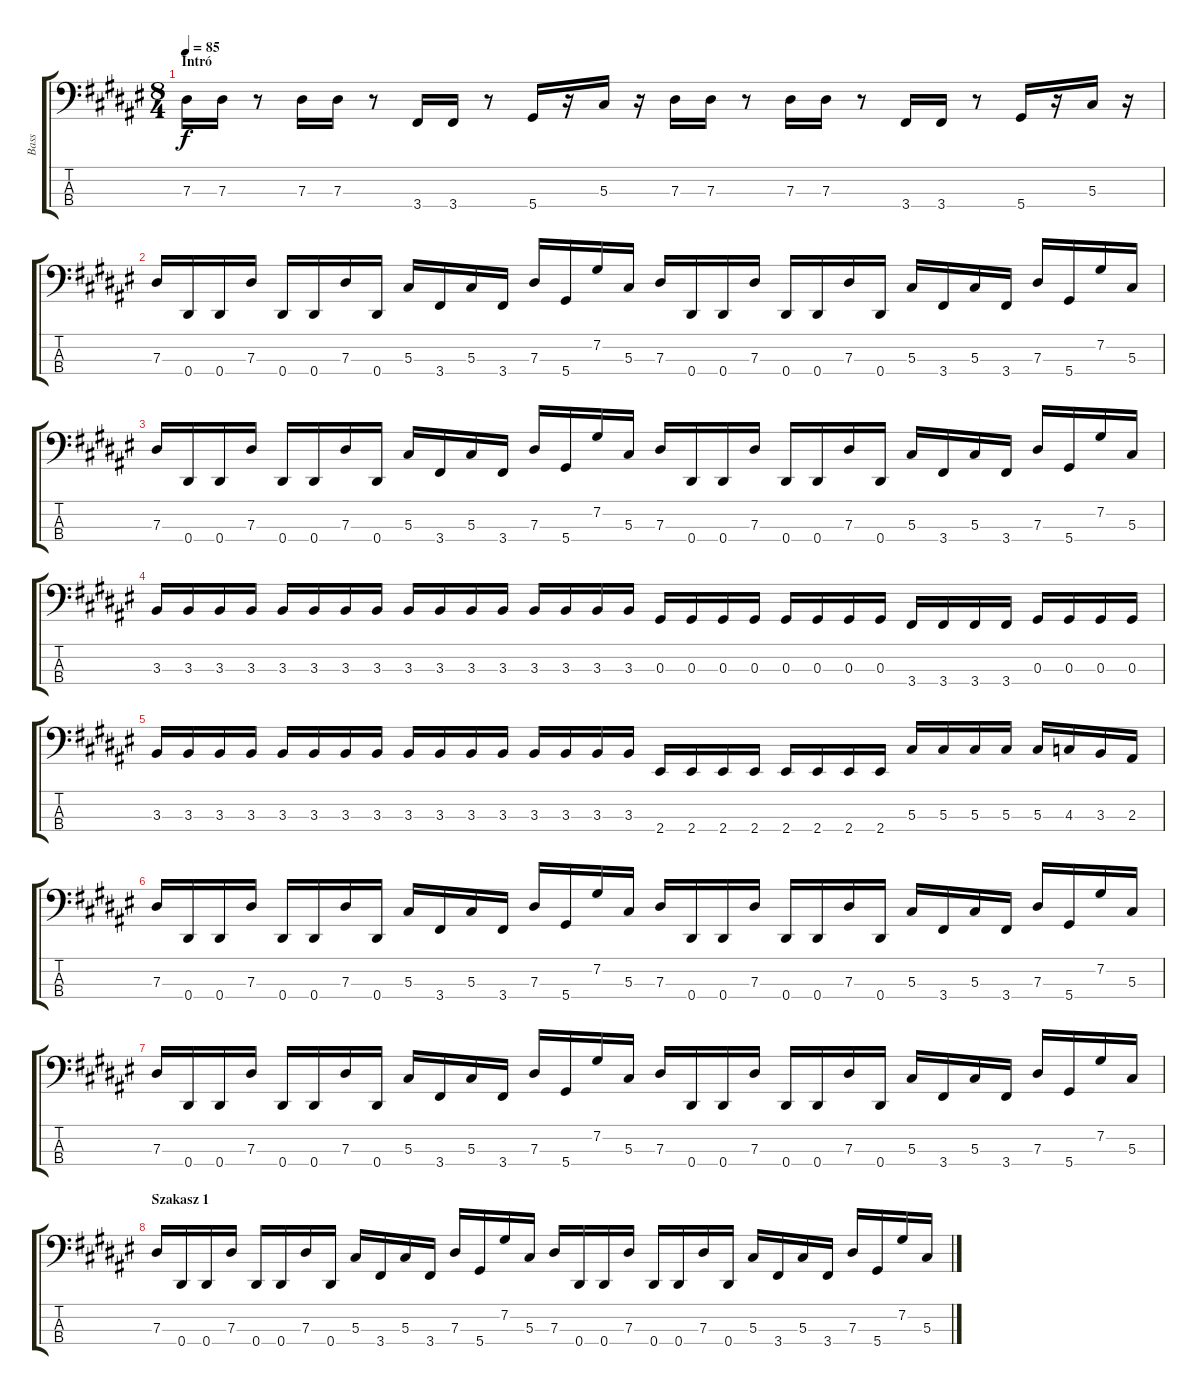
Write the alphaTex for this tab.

\track ("Bass" "Bass") {instrument electricbassfinger}
\staff {score tabs}
\tuning (Gb2 Db2 Ab1 Eb1) {hide}
\ts (8 4)
\section ("" "Intró")
\tempo 85
\clef f4
\ks d#minor
7.3.16{dy f instrument electricbassfinger} 7.3.16 r.8 7.3.16 7.3.16 r.8 3.4.16 3.4.16 r.8 5.4.16 r.16 5.3.16 r.16 7.3.16 7.3.16 r.8 7.3.16 7.3.16 r.8 3.4.16 3.4.16 r.8 5.4.16 r.16 5.3.16 r.16 |
7.3.16 0.4.16 0.4.16 7.3.16 0.4.16 0.4.16 7.3.16 0.4.16 5.3.16 3.4.16 5.3.16 3.4.16 7.3.16 5.4.16 7.2.16 5.3.16 7.3.16 0.4.16 0.4.16 7.3.16 0.4.16 0.4.16 7.3.16 0.4.16 5.3.16 3.4.16 5.3.16 3.4.16 7.3.16 5.4.16 7.2.16 5.3.16 |
7.3.16 0.4.16 0.4.16 7.3.16 0.4.16 0.4.16 7.3.16 0.4.16 5.3.16 3.4.16 5.3.16 3.4.16 7.3.16 5.4.16 7.2.16 5.3.16 7.3.16 0.4.16 0.4.16 7.3.16 0.4.16 0.4.16 7.3.16 0.4.16 5.3.16 3.4.16 5.3.16 3.4.16 7.3.16 5.4.16 7.2.16 5.3.16 |
3.3.16 3.3.16 3.3.16 3.3.16 3.3.16 3.3.16 3.3.16 3.3.16 3.3.16 3.3.16 3.3.16 3.3.16 3.3.16 3.3.16 3.3.16 3.3.16 0.3.16 0.3.16 0.3.16 0.3.16 0.3.16 0.3.16 0.3.16 0.3.16 3.4.16 3.4.16 3.4.16 3.4.16 0.3.16 0.3.16 0.3.16 0.3.16 |
3.3.16 3.3.16 3.3.16 3.3.16 3.3.16 3.3.16 3.3.16 3.3.16 3.3.16 3.3.16 3.3.16 3.3.16 3.3.16 3.3.16 3.3.16 3.3.16 2.4.16 2.4.16 2.4.16 2.4.16 2.4.16 2.4.16 2.4.16 2.4.16 5.3.16 5.3.16 5.3.16 5.3.16 5.3.16 4.3.16 3.3.16 2.3.16 |
7.3.16 0.4.16 0.4.16 7.3.16 0.4.16 0.4.16 7.3.16 0.4.16 5.3.16 3.4.16 5.3.16 3.4.16 7.3.16 5.4.16 7.2.16 5.3.16 7.3.16 0.4.16 0.4.16 7.3.16 0.4.16 0.4.16 7.3.16 0.4.16 5.3.16 3.4.16 5.3.16 3.4.16 7.3.16 5.4.16 7.2.16 5.3.16 |
7.3.16 0.4.16 0.4.16 7.3.16 0.4.16 0.4.16 7.3.16 0.4.16 5.3.16 3.4.16 5.3.16 3.4.16 7.3.16 5.4.16 7.2.16 5.3.16 7.3.16 0.4.16 0.4.16 7.3.16 0.4.16 0.4.16 7.3.16 0.4.16 5.3.16 3.4.16 5.3.16 3.4.16 7.3.16 5.4.16 7.2.16 5.3.16 |
\section ("" "Szakasz 1")
7.3.16 0.4.16 0.4.16 7.3.16 0.4.16 0.4.16 7.3.16 0.4.16 5.3.16 3.4.16 5.3.16 3.4.16 7.3.16 5.4.16 7.2.16 5.3.16 7.3.16 0.4.16 0.4.16 7.3.16 0.4.16 0.4.16 7.3.16 0.4.16 5.3.16 3.4.16 5.3.16 3.4.16 7.3.16 5.4.16 7.2.16 5.3.16
